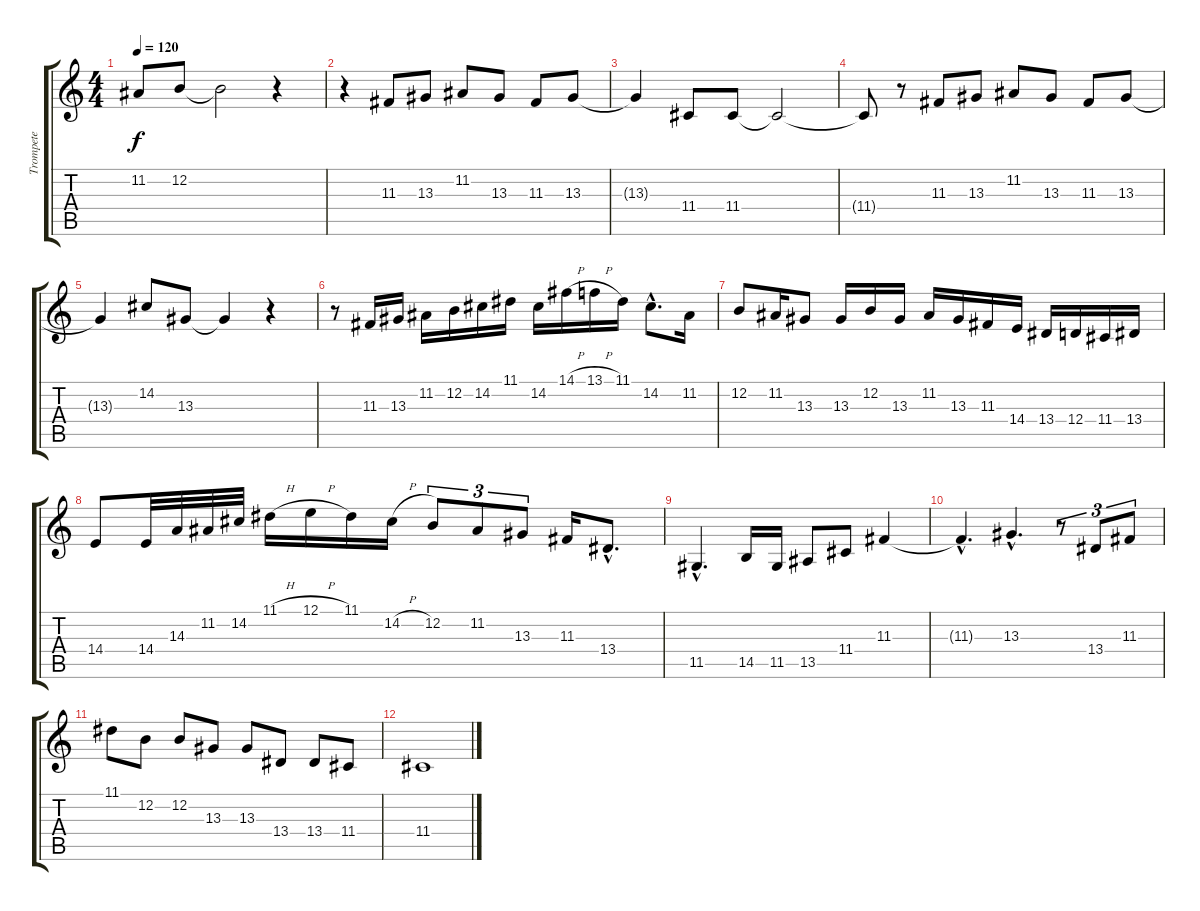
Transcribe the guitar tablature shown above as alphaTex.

\track ("Trompete" "Trompete") {instrument trumpet}
\staff {score tabs}
\tuning (E4 B3 G3 D3 A2 E2) {hide}
\ts (4 4)
\tempo 120
\clef g2
\ks c
11.2{t}.8{dy f} 12.2.8 12.2{t}.2 r.4 |
r.4 11.3.8 13.3.8 11.2.8 13.3.8 11.3.8 13.3.8 |
13.3{t}.4 11.4.8 11.4.8 11.4{t}.2 |
11.4{t}.8 r.8 11.3.8 13.3.8 11.2.8 13.3.8 11.3.8 13.3.8 |
13.3{t}.4 14.2.8 13.3.8 13.3{t}.4 r.4 |
r.8 11.3.16 13.3.16 11.2.16 12.2.16 14.2.16 11.1.16 14.2.16 14.1{h}.16 13.1{h}.16 11.1.16 14.2{hac}.8{d} 11.2.16 |
12.2.8 11.2.16 13.3.8 13.3.16 12.2.16 13.3.16 11.2.16 13.3.16 11.3.16 14.4.16 13.4.16 12.4.16 11.4.16 13.4.16 |
14.4.8 14.4.32 14.3.32 11.2.32 14.2.32 11.1{h}.16 12.1{h}.16 11.1.16 14.2{h}.16 12.2.8{tu (3 2)} 11.2.8{tu (3 2)} 13.3.8{tu (3 2)} 11.3.16 13.4{hac}.8{d} |
11.5{hac}.4{d} 14.5.16 11.5.16 13.5.8 11.4.8 11.3.4 |
11.3{hac t}.4{d} 13.3{hac}.4{d} r.8{tu (3 2)} 13.4.8{tu (3 2)} 11.3.8{tu (3 2)} |
11.1.8 12.2.8 12.2.8 13.3.8 13.3.8 13.4.8 13.4.8 11.4.8 |
11.4.1
